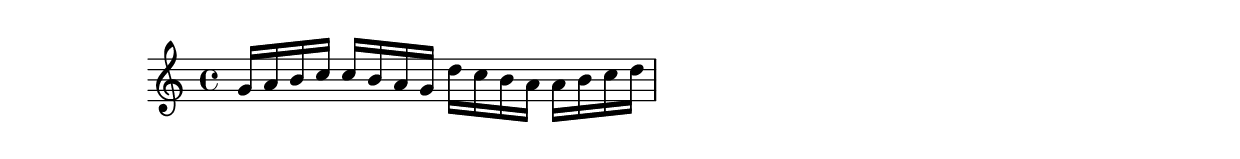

\version "1.9.4"
\header { texidoc = "@cindex Beam Damp
Beams are less steep than the notes they encompass. " }

\score{
	\notes\relative c''{
%		\stemUp
%		 a16[ b b c]
%		 c[ b b a]
%		\stemDown
%		 c[ b b a]
%		 a[ b b c]
		\stemUp
		 g16[ a b c]
		 c[ b a g]
		\stemDown
		 d'[ c b a]
		 a[ b c d]
	}
	\paper{
		raggedright = ##t
	}
}


